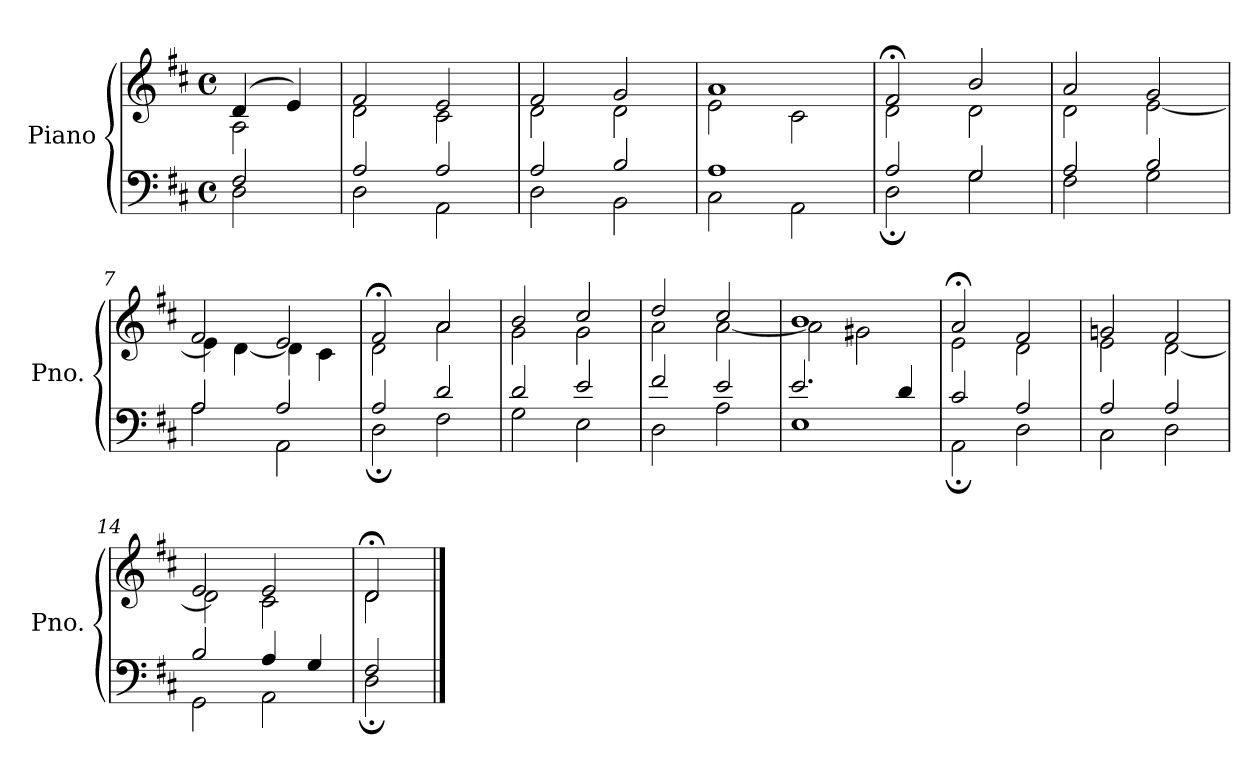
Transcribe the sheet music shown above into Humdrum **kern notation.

**kern	**kern
*part1	*part1
*staff2	*staff1
*I"Piano	*
*I'Pno.	*
*clefF4	*clefG2
*k[f#c#]	*k[f#c#]
*M4/4	*M4/4
*met(c)	*met(c)
=1	=1
*^	*^
2F#/	2D\	(4d/	2A\
.	.	4e/)	.
=2	=2	=2	=2
2A/	2D\	2f#/	2d\
2A/	2AA\	2e/	2c#\
=3	=3	=3	=3
2A/	2D\	2f#/	2d\
2B/	2BB\	2g/	2d\
=4	=4	=4	=4
1A	2C#\	1a	2e\
.	2AA\	.	2c#\
=5	=5	=5	=5
2A/	2D;\	2f#;</	2d\
2G/	2G\	2b/	2d\
!!LO:LB:g=z	!!
=6	=6	=6	=6
2A/	2F#\	2a/	2d\
2B/	2G\	2g/	[2e\
=7	=7	=7	=7
2A/	2A\	2f#/	4e\]
.	.	.	[4d\
2A/	2AA\	2e/	4d\]
.	.	.	4c#\
=8	=8	=8	=8
2A/	2D;\	2f#;</	2d\
2d/	2F#\	2a/	2a\
=9	=9	=9	=9
2d/	2G\	2b/	2g\
2e/	2E\	2cc#/	2g\
=10	=10	=10	=10
2f#/	2D\	2dd/	2a\
2e/	2A\	2cc#/	[2a\
!!LO:LB:g=z	!!
=11	=11	=11	=11
2.e/	1E	1b	2a\]
.	.	.	2g#X\
4d/	.	.	.
=12	=12	=12	=12
2c#/	2AA;\	2a;</	2e\
2A/	2D\	2f#/	2d\
=13	=13	=13	=13
2A/	2C#\	2gn/	2e\
2A/	2D\	2f#/	[2d\
=14	=14	=14	=14
2B/	2GG\	2e/	2d\]
4A/	2AA\	2e/	2c#\
4G/	.	.	.
=15	=15	=15	=15
2F#/	2D;\	2d;</	2d\
*v	*v	*	*
*	*v	*v
==	==
*-	*-
